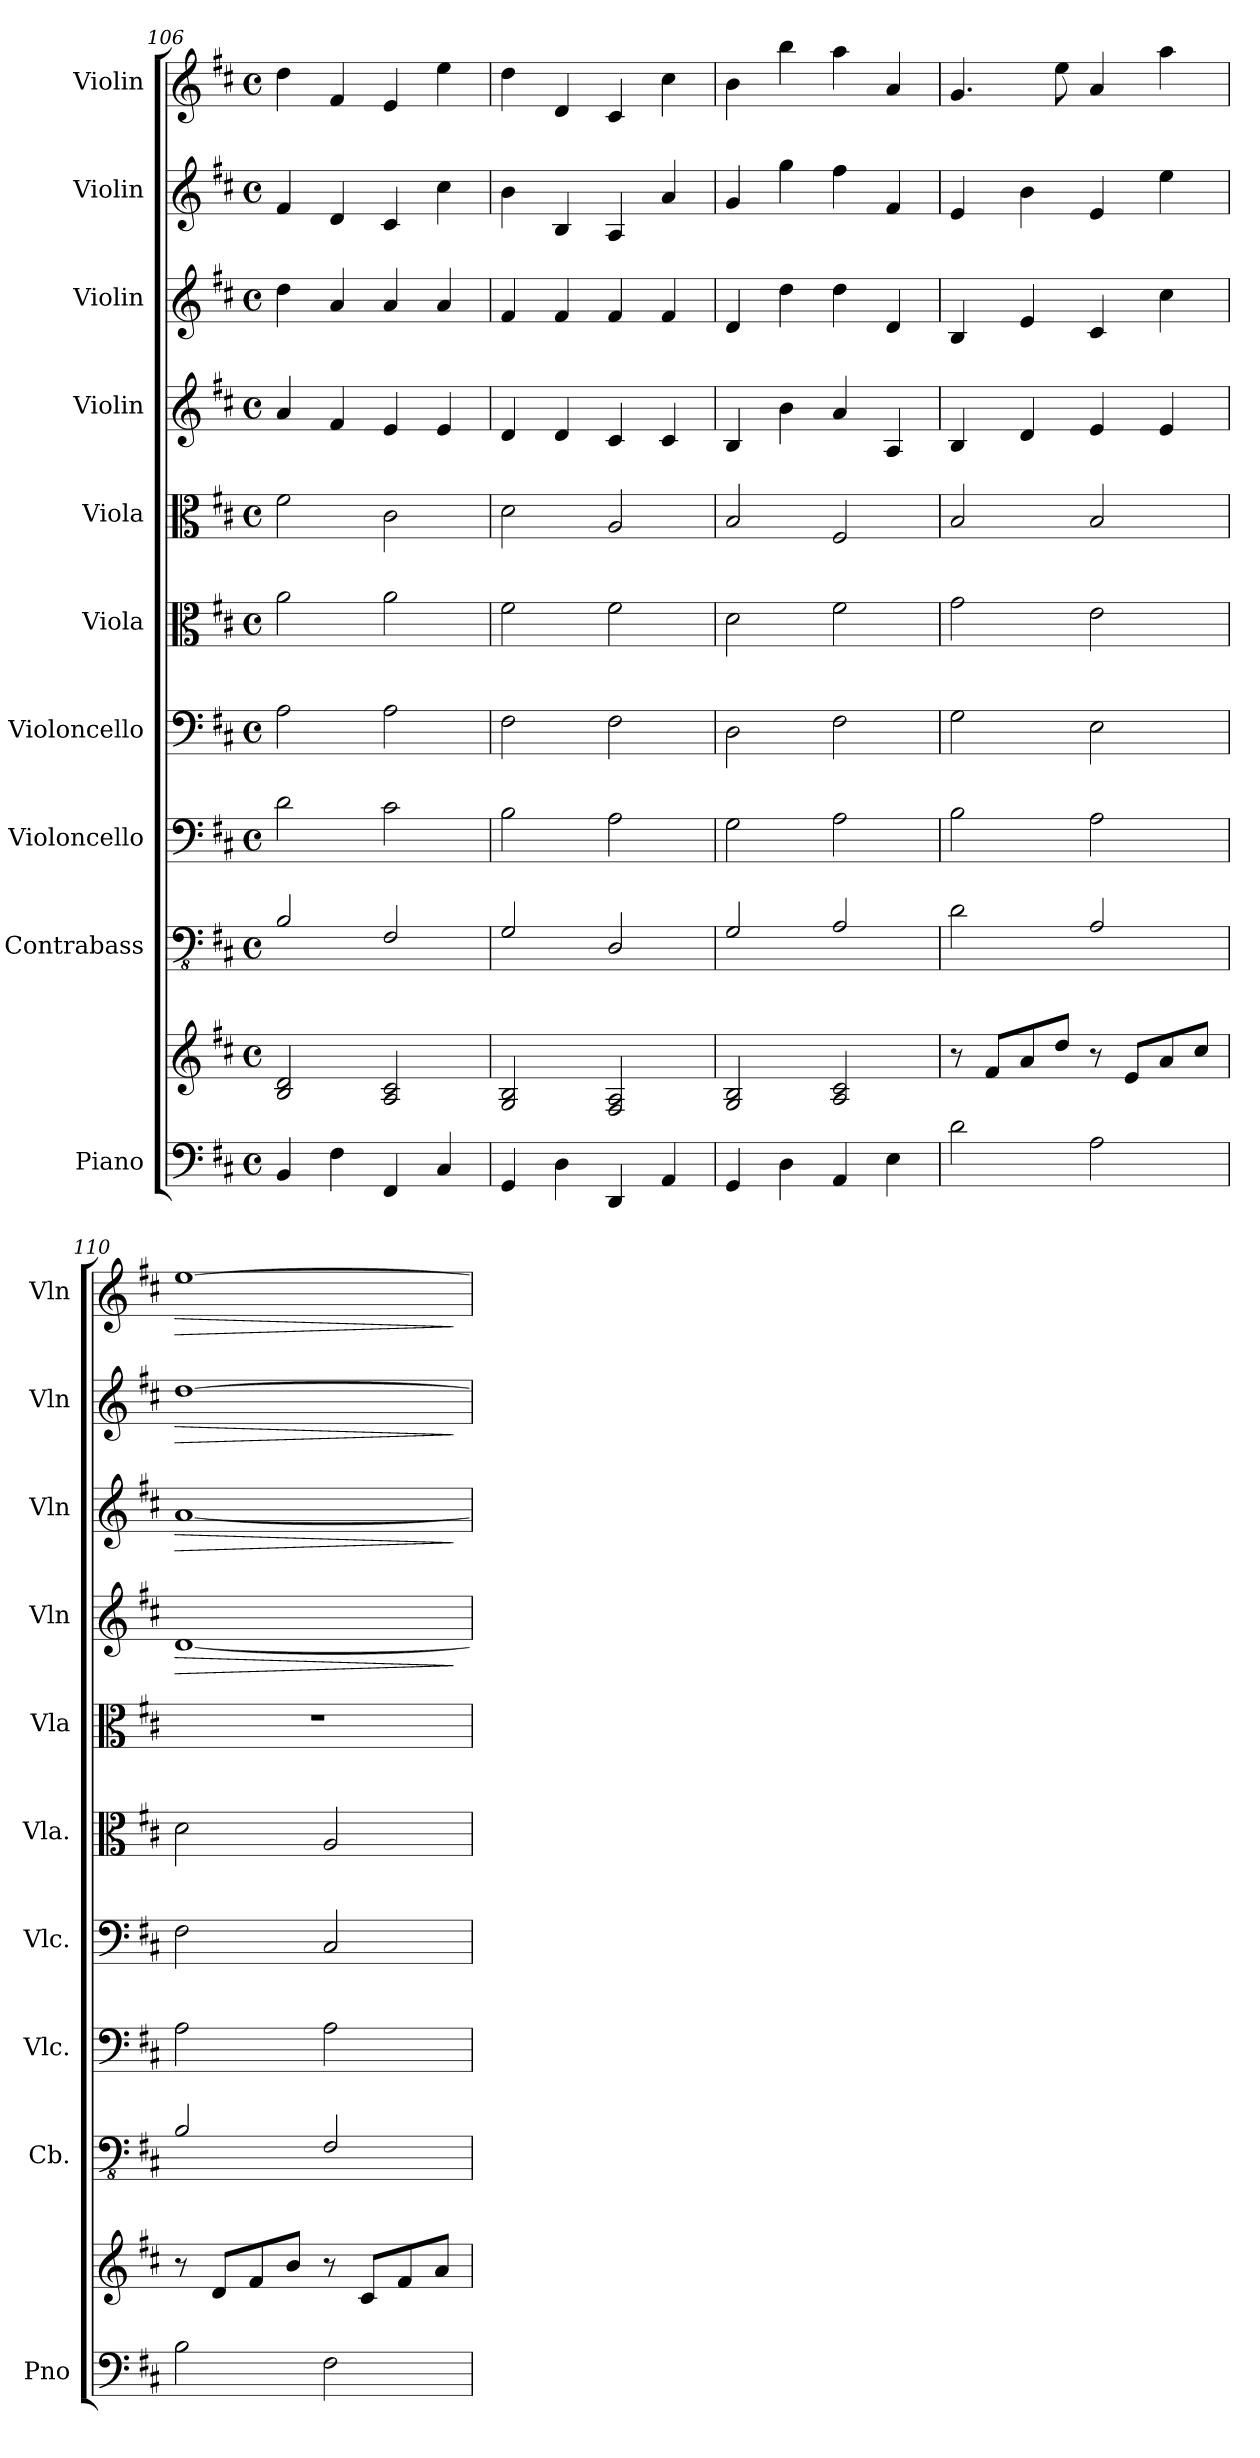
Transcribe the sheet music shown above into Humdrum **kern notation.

**kern	**kern	**kern	**kern	**kern	**kern	**kern	**kern	**dynam	**kern	**dynam	**kern	**dynam	**kern	**dynam
*part10	*part10	*part9	*part8	*part7	*part6	*part5	*part4	*part4	*part3	*part3	*part2	*part2	*part1	*part1
*staff11	*staff10	*staff9	*staff8	*staff7	*staff6	*staff5	*staff4	*staff4	*staff3	*staff3	*staff2	*staff2	*staff1	*staff1
*I"Piano	*	*I"Contrabass	*I"Violoncello	*I"Violoncello	*I"Viola	*I"Viola	*I"Violin	*	*I"Violin	*	*I"Violin	*	*I"Violin	*
*I'Pno	*	*I'Cb.	*I'Vlc.	*I'Vlc.	*I'Vla.	*I'Vla	*I'Vln	*	*I'Vln	*	*I'Vln	*	*I'Vln	*
*clefF4	*clefG2	*clefFv4	*clefF4	*clefF4	*clefC3	*clefC3	*clefG2	*	*clefG2	*	*clefG2	*	*clefG2	*
*	*	*ITrd7c12	*	*	*	*	*	*	*	*	*	*	*	*
*k[f#c#]	*k[f#c#]	*k[f#c#]	*k[f#c#]	*k[f#c#]	*k[f#c#]	*k[f#c#]	*k[f#c#]	*	*k[f#c#]	*	*k[f#c#]	*	*k[f#c#]	*
*D:	*D:	*D:	*D:	*D:	*D:	*D:	*D:	*	*D:	*	*D:	*	*D:	*
*M4/4	*M4/4	*M4/4	*M4/4	*M4/4	*M4/4	*M4/4	*M4/4	*	*M4/4	*	*M4/4	*	*M4/4	*
*met(c)	*met(c)	*met(c)	*met(c)	*met(c)	*met(c)	*met(c)	*met(c)	*	*met(c)	*	*met(c)	*	*met(c)	*
=106	=106	=106	=106	=106	=106	=106	=106	=106	=106	=106	=106	=106	=106	=106
4BB/	2B/ 2d/	2BBB/	2d\	2A\	2a\	2f#\	4a/	.	4dd\	.	4f#/	.	4dd\	.
4F#\	.	.	.	.	.	.	4f#/	.	4a/	.	4d/	.	4f#/	.
4FF#/	2A/ 2c#/	2FFF#/	2c#\	2A\	2a\	2c#\	4e/	.	4a/	.	4c#/	.	4e/	.
4C#/	.	.	.	.	.	.	4e/	.	4a/	.	4cc#\	.	4ee\	.
!!LO:PB:g=z
=107	=107	=107	=107	=107	=107	=107	=107	=107	=107	=107	=107	=107	=107	=107
4GG/	2G/ 2B/	2GGG/	2B\	2F#\	2f#\	2d\	4d/	.	4f#/	.	4b\	.	4dd\	.
4D\	.	.	.	.	.	.	4d/	.	4f#/	.	4B/	.	4d/	.
4DD/	2F#/ 2A/	2DDD/	2A\	2F#\	2f#\	2A/	4c#/	.	4f#/	.	4A/	.	4c#/	.
4AA/	.	.	.	.	.	.	4c#/	.	4f#/	.	4a/	.	4cc#\	.
=108	=108	=108	=108	=108	=108	=108	=108	=108	=108	=108	=108	=108	=108	=108
4GG/	2G/ 2B/	2GGG/	2G\	2D\	2d\	2B/	4B/	.	4d/	.	4g/	.	4b\	.
4D\	.	.	.	.	.	.	4b\	.	4dd\	.	4gg\	.	4bb\	.
4AA/	2A/ 2c#/	2AAA/	2A\	2F#\	2f#\	2F#/	4a/	.	4dd\	.	4ff#\	.	4aa\	.
4E\	.	.	.	.	.	.	4A/	.	4d/	.	4f#/	.	4a/	.
=109	=109	=109	=109	=109	=109	=109	=109	=109	=109	=109	=109	=109	=109	=109
2d\	8r	2DD\	2B\	2G\	2g\	2B/	4B/	.	4B/	.	4e/	.	4.g/	.
.	8f#/L	.	.	.	.	.	.	.	.	.	.	.	.	.
.	8a/	.	.	.	.	.	4d/	.	4e/	.	4b\	.	.	.
.	8dd/J	.	.	.	.	.	.	.	.	.	.	.	8ee\	.
2A\	8r	2AAA/	2A\	2E\	2e\	2B/	4e/	.	4c#/	.	4e/	.	4a/	.
.	8e/L	.	.	.	.	.	.	.	.	.	.	.	.	.
.	8a/	.	.	.	.	.	4e/	.	4cc#\	.	4ee\	.	4aa\	.
.	8cc#/J	.	.	.	.	.	.	.	.	.	.	.	.	.
=110	=110	=110	=110	=110	=110	=110	=110	=110	=110	=110	=110	=110	=110	=110
!	!	!	!	!	!	!	!	!LO:HP:b	!	!LO:HP:b	!	!LO:HP:b	!	!LO:HP:b
2B\	8r	2BBB/	2A\	2F#\	2d\	1r	[1d	>	[1a	>	[1dd	>	[1ee	>
.	8d/L	.	.	.	.	.	.	.	.	.	.	.	.	.
.	8f#/	.	.	.	.	.	.	.	.	.	.	.	.	.
.	8b/J	.	.	.	.	.	.	.	.	.	.	.	.	.
2F#\	8r	2FFF#/	2A\	2C#/	2A/	.	.	.	.	.	.	.	.	.
.	8c#/L	.	.	.	.	.	.	.	.	.	.	.	.	.
.	8f#/	.	.	.	.	.	.	.	.	.	.	.	.	.
.	8a/J	.	.	.	.	.	.	.	.	.	.	.	.	.
.	.	.	.	.	.	.	.	]	.	]	.	]	.	]
=	=	=	=	=	=	=	=	=	=	=	=	=	=	=
*-	*-	*-	*-	*-	*-	*-	*-	*-	*-	*-	*-	*-	*-	*-
